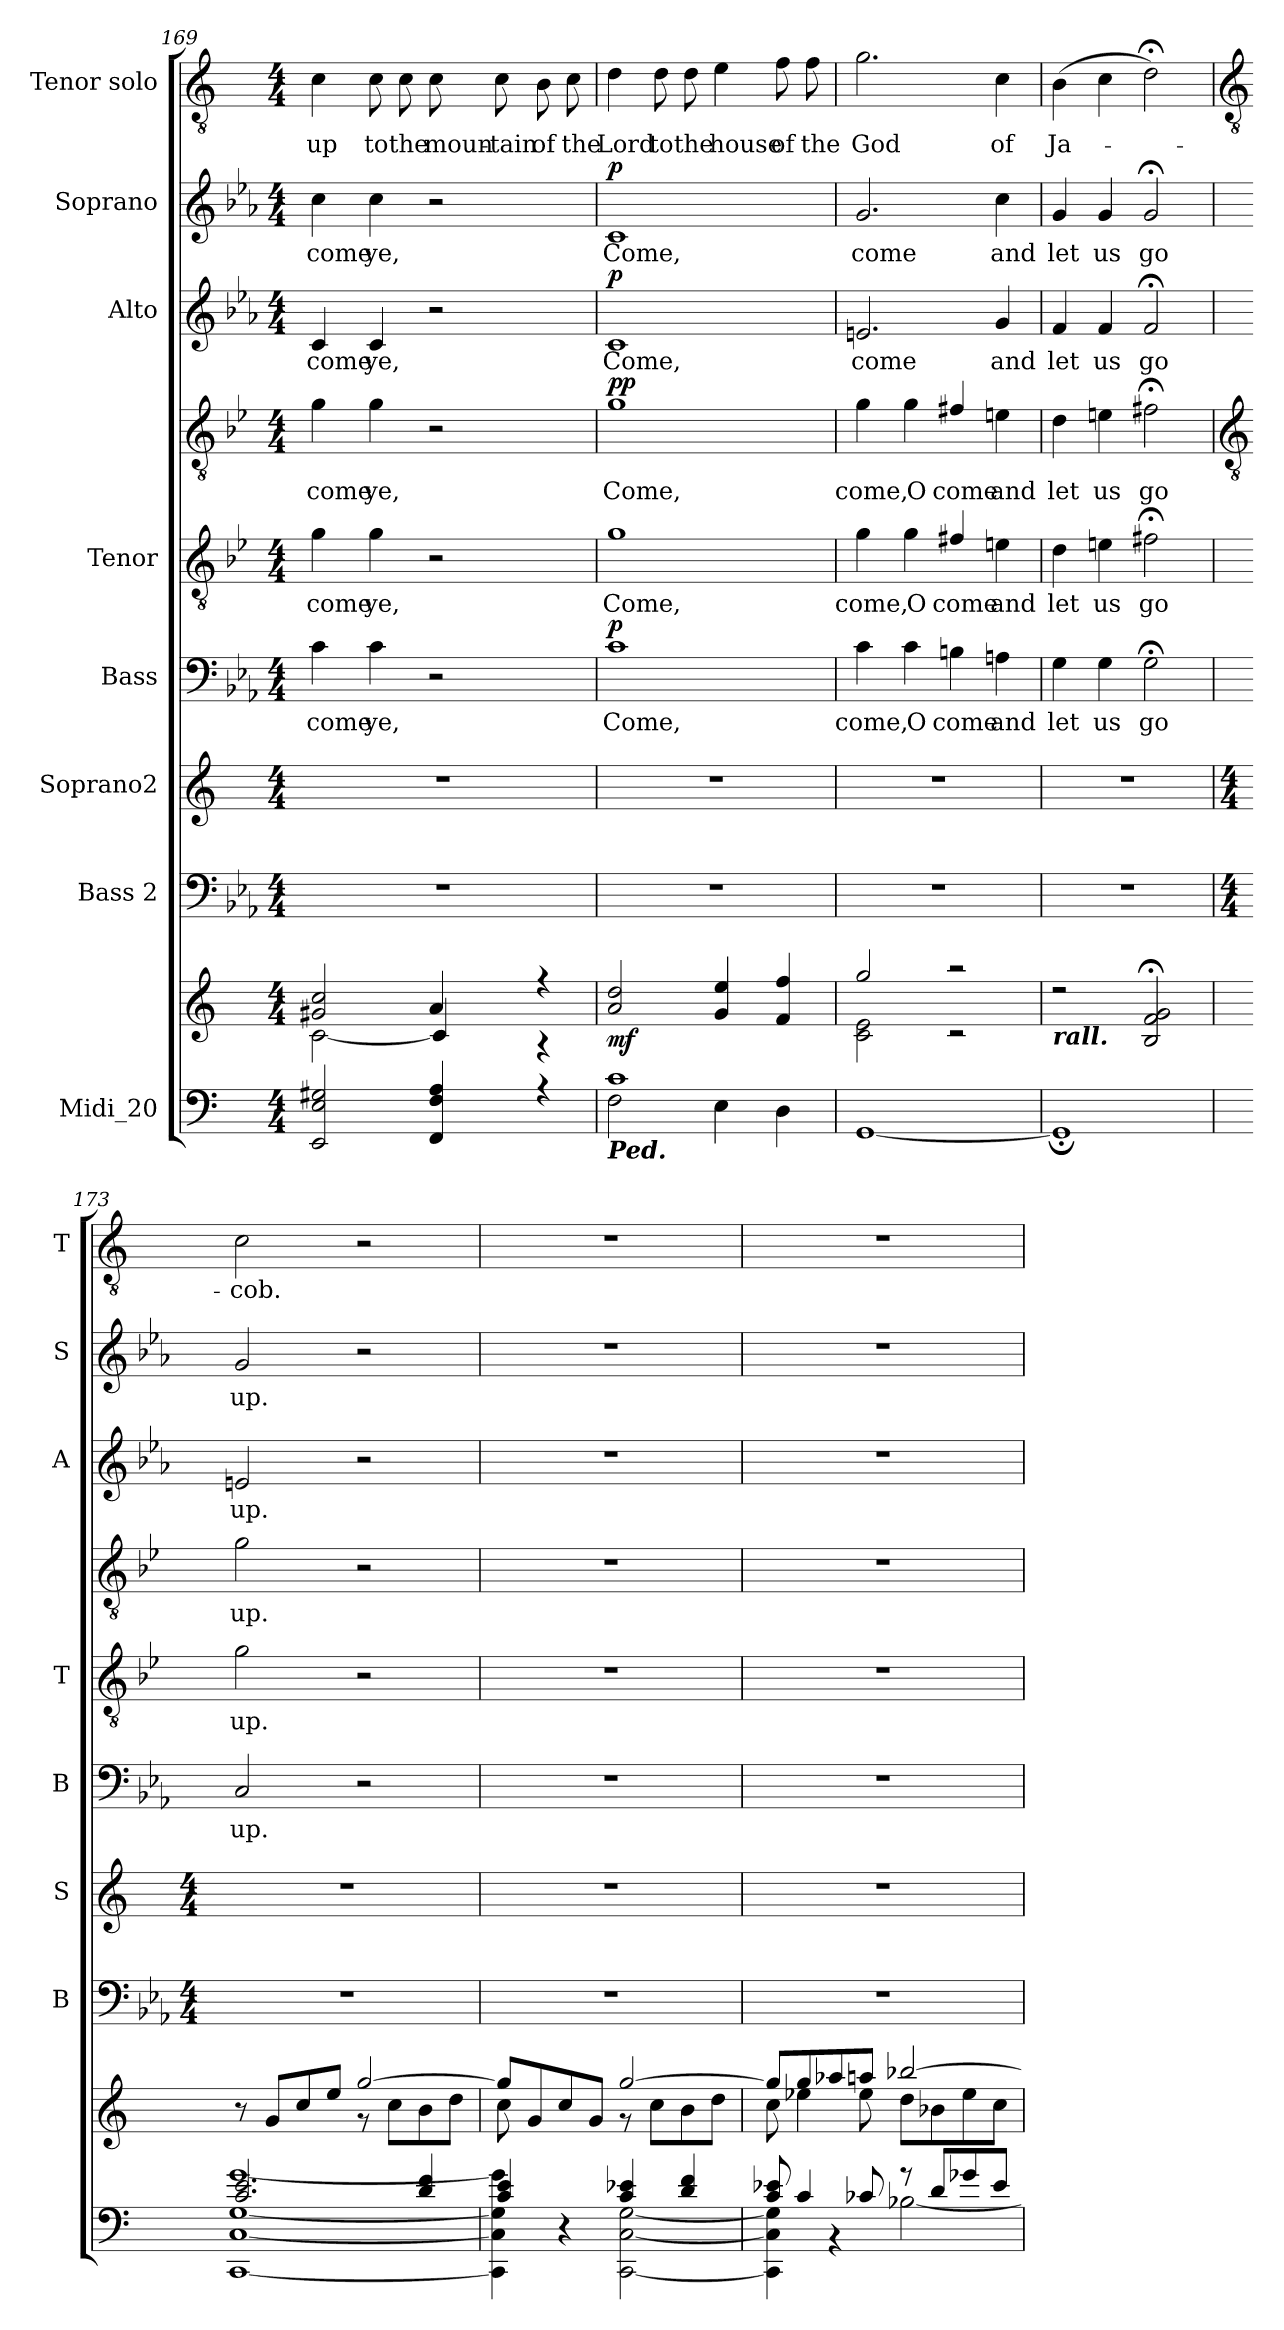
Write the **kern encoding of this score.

**kern	**kern	**dynam	**kern	**kern	**kern	**text	**dynam	**kern	**text	**kern	**text	**dynam	**kern	**text	**dynam	**kern	**text	**dynam	**kern	**text
*part8	*part8	*part8	*part7	*part6	*part5	*part5	*part5	*part4	*part4	*part4	*part4	*part4	*part3	*part3	*part3	*part2	*part2	*part2	*part1	*part1
*staff10	*staff9	*staff9/10	*staff8	*staff7	*staff6	*staff6	*staff6	*staff5	*staff5	*staff4	*staff4	*staff4/5	*staff3	*staff3	*staff3	*staff2	*staff2	*staff2	*staff1	*staff1
*I"Midi_20	*	*	*I"Bass 2	*I"Soprano2	*I"Bass	*	*	*I"Tenor	*	*	*	*	*I"Alto	*	*	*I"Soprano	*	*	*I"Tenor solo	*
*	*	*	*I'B	*I'S	*I'B	*	*	*I'T	*	*	*	*	*I'A	*	*	*I'S	*	*	*I'T	*
*clefF4	*clefG2	*	*clefF4	*clefG2	*clefF4	*	*	*clefGv2	*	*clefGv2	*	*	*clefG2	*	*	*clefG2	*	*	*clefGv2	*
*	*	*	*	*	*	*	*	*ITrd4c7	*	*ITrd4c7	*	*	*	*	*	*	*	*	*	*
*k[]	*k[]	*	*k[b-e-a-]	*k[]	*k[b-e-a-]	*	*	*k[b-e-a-]	*	*k[b-e-a-]	*	*	*k[b-e-a-]	*	*	*k[b-e-a-]	*	*	*k[]	*
*C:	*C:	*	*E-:	*C:	*E-:	*	*	*E-:	*	*E-:	*	*	*E-:	*	*	*E-:	*	*	*C:	*
*M4/4	*M4/4	*	*M4/4	*M4/4	*M4/4	*	*	*M4/4	*	*M4/4	*	*	*M4/4	*	*	*M4/4	*	*	*M4/4	*
=169	=169	=169	=169	=169	=169	=169	=169	=169	=169	=169	=169	=169	=169	=169	=169	=169	=169	=169	=169	=169
*^	*^	*	*	*	*	*	*	*	*	*	*	*	*	*	*	*	*	*	*	*
!	!	!	!	!	!	!	!	!LO:LY:b	!	!	!LO:LY:b	!	!LO:LY:b	!	!	!LO:LY:b	!	!	!LO:LY:b	!	!	!LO:LY:b
2EE 2E 2G#X	1ryy	2g#X 2cc	[2c\	.	1r	1r	4c	come	.	4c	come	4c	come	.	4c	come	.	4cc	come	.	4c	up
!	!	!	!	!	!	!	!	!LO:LY:b	!	!	!LO:LY:b	!	!LO:LY:b	!	!	!LO:LY:b	!	!	!LO:LY:b	!	!	!LO:LY:b
.	.	.	.	.	.	.	4c	ye,	.	4c	ye,	4c	ye,	.	4c	ye,	.	4cc	ye,	.	8c	to
!	!	!	!	!	!	!	!	!	!	!	!	!	!	!	!	!	!	!	!	!	!	!LO:LY:b
.	.	.	.	.	.	.	.	.	.	.	.	.	.	.	.	.	.	.	.	.	8c	the
!	!	!	!	!	!	!	!	!	!	!	!	!	!	!	!	!	!	!	!	!	!	!LO:LY:b
4FF 4F 4A	.	4a	4c/]	.	.	.	2r	.	.	2r	.	2r	.	.	2r	.	.	2r	.	.	8c	moun-
!	!	!	!	!	!	!	!	!	!	!	!	!	!	!	!	!	!	!	!	!	!	!LO:LY:b
.	.	.	.	.	.	.	.	.	.	.	.	.	.	.	.	.	.	.	.	.	8c	-tain
!	!	!	!	!	!	!	!	!	!	!	!	!	!	!	!	!	!	!	!	!	!	!LO:LY:b
4r	.	4r	4r	.	.	.	.	.	.	.	.	.	.	.	.	.	.	.	.	.	8B	of
!	!	!	!	!	!	!	!	!	!	!	!	!	!	!	!	!	!	!	!	!	!	!LO:LY:b
.	.	.	.	.	.	.	.	.	.	.	.	.	.	.	.	.	.	.	.	.	8c	the
=170	=170	=170	=170	=170	=170	=170	=170	=170	=170	=170	=170	=170	=170	=170	=170	=170	=170	=170	=170	=170	=170	=170
!LO:TX:b:Bi:t=Ped.	!	!	!	!	!	!	!	!	!	!	!	!	!	!	!	!	!	!	!	!	!	!
!	!	!	!	!LO:DY:b	!	!	!	!LO:LY:b	!LO:DY:b	!	!LO:LY:b	!	!LO:LY:b	!LO:DY:b=2	!	!LO:LY:b	!	!	!LO:LY:b	!	!	!LO:LY:b
!	!	!	!	!	!	!	!	!	!	!	!	!	!	!LO:DY:n=1:b	!	!	!LO:DY:b	!	!	!LO:DY:b	!	!
1c	2F\	2a 2dd	1ryy	mf	1r	1r	1c	Come,	p	1c	Come,	1c	Come,	p p	1c	Come,	p	1c	Come,	p	4d	Lord
!	!	!	!	!	!	!	!	!	!	!	!	!	!	!	!	!	!	!	!	!	!	!LO:LY:b
.	.	.	.	.	.	.	.	.	.	.	.	.	.	.	.	.	.	.	.	.	8d	to
!	!	!	!	!	!	!	!	!	!	!	!	!	!	!	!	!	!	!	!	!	!	!LO:LY:b
.	.	.	.	.	.	.	.	.	.	.	.	.	.	.	.	.	.	.	.	.	8d	the
!	!	!	!	!	!	!	!	!	!	!	!	!	!	!	!	!	!	!	!	!	!	!LO:LY:b
.	4E\	4g 4ee	.	.	.	.	.	.	.	.	.	.	.	.	.	.	.	.	.	.	4e	house
!	!	!	!	!	!	!	!	!	!	!	!	!	!	!	!	!	!	!	!	!	!	!LO:LY:b
.	4D\	4f 4ff	.	.	.	.	.	.	.	.	.	.	.	.	.	.	.	.	.	.	8f	of
!	!	!	!	!	!	!	!	!	!	!	!	!	!	!	!	!	!	!	!	!	!	!LO:LY:b
.	.	.	.	.	.	.	.	.	.	.	.	.	.	.	.	.	.	.	.	.	8f	the
=171	=171	=171	=171	=171	=171	=171	=171	=171	=171	=171	=171	=171	=171	=171	=171	=171	=171	=171	=171	=171	=171	=171
!	!	!	!	!	!	!	!	!LO:LY:b	!	!	!LO:LY:b	!	!LO:LY:b	!	!	!LO:LY:b	!	!	!LO:LY:b	!	!	!LO:LY:b
1ryy	[1GG\	2gg	2c\ 2e\	.	1r	1r	4c	come,	.	4c	come,	4c	come,	.	2.en	come	.	2.g	come	.	2.g	God
!	!	!	!	!	!	!	!	!LO:LY:b	!	!	!LO:LY:b	!	!LO:LY:b	!	!	!	!	!	!	!	!	!
.	.	.	.	.	.	.	4c	O	.	4c	O	4c	O	.	.	.	.	.	.	.	.	.
!	!	!	!	!	!	!	!	!LO:LY:b	!	!	!LO:LY:b	!	!LO:LY:b	!	!	!	!	!	!	!	!	!
.	.	2r	2r	.	.	.	4Bn\	come	.	4Bn/	come	4Bn/	come	.	.	.	.	.	.	.	.	.
!	!	!	!	!	!	!	!	!LO:LY:b	!	!	!LO:LY:b	!	!LO:LY:b	!	!	!LO:LY:b	!	!	!LO:LY:b	!	!	!LO:LY:b
.	.	.	.	.	.	.	4An	and	.	4An	and	4An	and	.	4g	and	.	4cc	and	.	4c	of
=172	=172	=172	=172	=172	=172	=172	=172	=172	=172	=172	=172	=172	=172	=172	=172	=172	=172	=172	=172	=172	=172	=172
!	!	!LO:TX:b:Bi:t=rall.	!	!	!	!	!	!	!	!	!	!	!	!	!	!	!	!	!	!	!	!
!	!	!	!	!	!	!	!	!LO:LY:b	!	!	!LO:LY:b	!	!LO:LY:b	!	!	!LO:LY:b	!	!	!LO:LY:b	!	!	!LO:LY:b
1ryy	1GG;<\]	2r	1ryy	.	1r	1r	4G	let	.	4G	let	4G	let	.	4f	let	.	4g	let	.	(>4B	Ja-
!	!	!	!	!	!	!	!	!LO:LY:b	!	!	!LO:LY:b	!	!LO:LY:b	!	!	!LO:LY:b	!	!	!LO:LY:b	!	!	!
.	.	.	.	.	.	.	4G\	us	.	4An	us	4An	us	.	4f	us	.	4g	us	.	4c	.
!	!	!	!	!	!	!	!	!LO:LY:b	!	!	!LO:LY:b	!	!LO:LY:b	!	!	!LO:LY:b	!	!	!LO:LY:b	!	!	!
.	.	2B;< 2f;< 2g;<	.	.	.	.	2G;<	go	.	2Bn;<	go	2Bn;<	go	.	2f;<	go	.	2g;<	go	.	2d;<)	.
!!LO:LB:g=z
=173	=173	=173	=173	=173	=173	=173	=173	=173	=173	=173	=173	=173	=173	=173	=173	=173	=173	=173	=173	=173	=173	=173
*	*	*	*	*	*	*	*	*	*	*	*	*clefGv2	*	*	*	*	*	*	*	*	*clefGv2	*
*	*	*	*	*	*M4/4	*M4/4	*	*	*	*	*	*	*	*	*	*	*	*	*	*	*	*
!	!	!	!	!	!	!	!	!LO:LY:b	!	!	!LO:LY:b	!	!LO:LY:b	!	!	!LO:LY:b	!	!	!LO:LY:b	!	!	!LO:LY:b
2.c/ 2.e/	[1CC\ [1C\ [1G\ [1g\	8r	2ryy	.	1r	1r	2C	up.	.	2c	up.	2c	up.	.	2en	up.	.	2g	up.	.	2c	cob.
.	.	8g/L	.	.	.	.	.	.	.	.	.	.	.	.	.	.	.	.	.	.	.	.
.	.	8cc/	.	.	.	.	.	.	.	.	.	.	.	.	.	.	.	.	.	.	.	.
.	.	8ee/J	.	.	.	.	.	.	.	.	.	.	.	.	.	.	.	.	.	.	.	.
.	.	[2gg/	8r	.	.	.	2r	.	.	2r	.	2r	.	.	2r	.	.	2r	.	.	2r	.
.	.	.	8cc\L	.	.	.	.	.	.	.	.	.	.	.	.	.	.	.	.	.	.	.
4d/ 4f/	.	.	8b\	.	.	.	.	.	.	.	.	.	.	.	.	.	.	.	.	.	.	.
.	.	.	8dd\J	.	.	.	.	.	.	.	.	.	.	.	.	.	.	.	.	.	.	.
=174	=174	=174	=174	=174	=174	=174	=174	=174	=174	=174	=174	=174	=174	=174	=174	=174	=174	=174	=174	=174	=174	=174
4c/ 4e/	4CC\] 4C\] 4G\] 4g\]	8gg/L]	8cc\	.	1r	1r	1r	.	.	1r	.	1r	.	.	1r	.	.	1r	.	.	1r	.
.	.	8g/	8ryy	.	.	.	.	.	.	.	.	.	.	.	.	.	.	.	.	.	.	.
4ryy	4r	8cc/	4ryy	.	.	.	.	.	.	.	.	.	.	.	.	.	.	.	.	.	.	.
.	.	8g/J	.	.	.	.	.	.	.	.	.	.	.	.	.	.	.	.	.	.	.	.
4c/ 4e-X/	[2CC\ [2C\ [2G\	[2gg/	8r	.	.	.	.	.	.	.	.	.	.	.	.	.	.	.	.	.	.	.
.	.	.	8cc\L	.	.	.	.	.	.	.	.	.	.	.	.	.	.	.	.	.	.	.
4d/ 4f/	.	.	8b\	.	.	.	.	.	.	.	.	.	.	.	.	.	.	.	.	.	.	.
.	.	.	8dd\J	.	.	.	.	.	.	.	.	.	.	.	.	.	.	.	.	.	.	.
=175	=175	=175	=175	=175	=175	=175	=175	=175	=175	=175	=175	=175	=175	=175	=175	=175	=175	=175	=175	=175	=175	=175
8c/ 8e-X/	4CC\] 4C\] 4G\]	8gg/L]	8cc\	.	1r	1r	1r	.	.	1r	.	1r	.	.	1r	.	.	1r	.	.	1r	.
4c/	.	8gg/	4ee-X\	.	.	.	.	.	.	.	.	.	.	.	.	.	.	.	.	.	.	.
.	4r	8aa-X/	.	.	.	.	.	.	.	.	.	.	.	.	.	.	.	.	.	.	.	.
8c-X/	.	8aan/J	8ee-\	.	.	.	.	.	.	.	.	.	.	.	.	.	.	.	.	.	.	.
8r	[2B-X\	[2bb-X/	8dd\L	.	.	.	.	.	.	.	.	.	.	.	.	.	.	.	.	.	.	.
8d/L	.	.	8b-X\	.	.	.	.	.	.	.	.	.	.	.	.	.	.	.	.	.	.	.
8g-X/	.	.	8ee-\	.	.	.	.	.	.	.	.	.	.	.	.	.	.	.	.	.	.	.
8e-/J	.	.	8cc\J	.	.	.	.	.	.	.	.	.	.	.	.	.	.	.	.	.	.	.
*v	*v	*	*	*	*	*	*	*	*	*	*	*	*	*	*	*	*	*	*	*	*	*
*	*v	*v	*	*	*	*	*	*	*	*	*	*	*	*	*	*	*	*	*	*	*
=	=	=	=	=	=	=	=	=	=	=	=	=	=	=	=	=	=	=	=	=
*-	*-	*-	*-	*-	*-	*-	*-	*-	*-	*-	*-	*-	*-	*-	*-	*-	*-	*-	*-	*-
